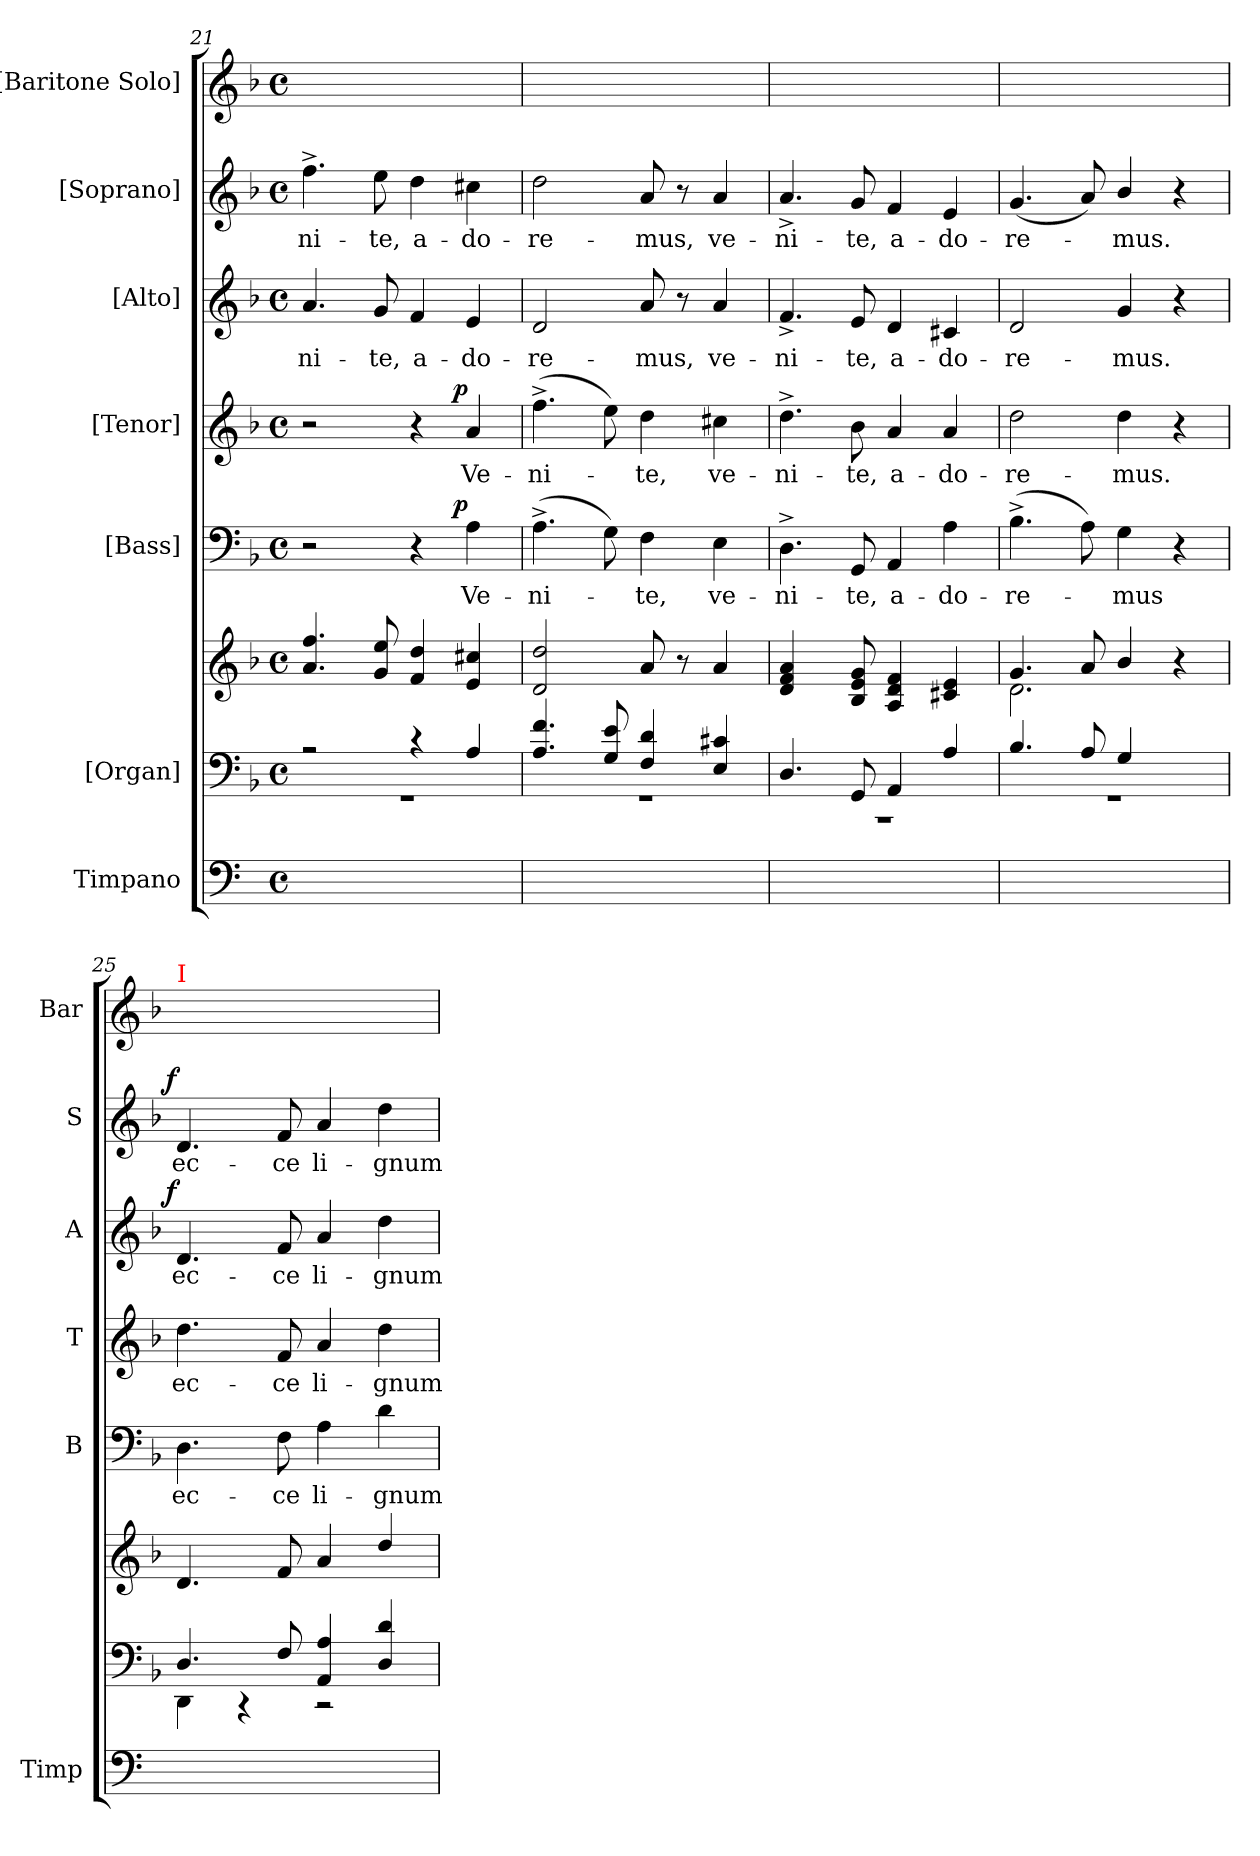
**kern	**kern	**kern	**kern	**text	**dynam	**kern	**text	**dynam	**kern	**text	**dynam	**kern	**text	**dynam	**kern
*part7	*part6	*part6	*part5	*part5	*part5	*part4	*part4	*part4	*part3	*part3	*part3	*part2	*part2	*part2	*part1
*staff8	*staff7	*staff6	*staff5	*staff5	*staff5	*staff4	*staff4	*staff4	*staff3	*staff3	*staff3	*staff2	*staff2	*staff2	*staff1
*I"Timpano	*I"[Organ]	*	*I"[Bass]	*	*	*I"[Tenor]	*	*	*I"[Alto]	*	*	*I"[Soprano]	*	*	*I"[Baritone Solo]
*I'Timp	*	*	*I'B	*	*	*I'T	*	*	*I'A	*	*	*I'S	*	*	*I'Bar
*clefF4	*clefF4	*clefG2	*clefF4	*	*	*clefG2	*	*	*clefG2	*	*	*clefG2	*	*	*clefG2
*	*	*	*	*	*	*ITrd7c12	*	*	*	*	*	*	*	*	*ITrd7c12
*	*k[b-]	*k[b-]	*k[b-]	*	*	*k[b-]	*	*	*k[b-]	*	*	*k[b-]	*	*	*k[b-]
*M4/4	*M4/4	*M4/4	*M4/4	*	*	*M4/4	*	*	*M4/4	*	*	*M4/4	*	*	*M4/4
*met(c)	*met(c)	*met(c)	*met(c)	*	*	*met(c)	*	*	*met(c)	*	*	*met(c)	*	*	*met(c)
=21	=21	=21	=21	=21	=21	=21	=21	=21	=21	=21	=21	=21	=21	=21	=21
*	*^	*	*	*	*	*	*	*	*	*	*	*	*	*	*
!	!	!	!	!	!	!	!	!	!	!	!LO:LY:i	!	!	!	!	!
1ryy	2r	1rGG	4.a/ 4.ff/	2r	.	.	2r	.	.	4.a/	-ni-	.	4.ff^\	-ni-	.	1ryy
!	!	!	!	!	!	!	!	!	!	!	!LO:LY:i	!	!	!	!	!
.	.	.	8g/ 8ee/	.	.	.	.	.	.	8g/	-te,	.	8ee\	-te,	.	.
!	!	!	!	!	!	!	!	!	!	!	!LO:LY:i	!	!	!	!	!
.	4r	.	4f/ 4dd/	4r	.	.	4r	.	.	4f/	a-	.	4dd\	a-	.	.
!	!	!	!	!	!	!LO:DY:a:rj	!	!	!LO:DY:a:rj	!	!LO:LY:i	!	!	!	!	!
.	4A/	.	4e/ 4cc#X/	4A\	Ve-	p	4A/	Ve-	p	4e/	-do-	.	4cc#X\	-do-	.	.
=22	=22	=22	=22	=22	=22	=22	=22	=22	=22	=22	=22	=22	=22	=22	=22	=22
!	!	!	!	!	!	!	!	!	!	!	!LO:LY:i	!	!	!	!	!
1ryy	4.A/ 4.f/	1rGG	2d/ 2dd/	(4.A^\	-ni-	.	(4.f^\	-ni-	.	2d/	-re-	.	2dd\	-re-	.	1ryy
.	8G/ 8e/	.	.	8G\)	.	.	8e\)	.	.	.	.	.	.	.	.	.
!	!	!	!	!	!	!	!	!	!	!	!LO:LY:i	!	!	!	!	!
.	4F/ 4d/	.	8a/	4F\	-te,	.	4d\	-te,	.	8a/	-mus,	.	8a/	-mus,	.	.
.	.	.	8r	.	.	.	.	.	.	8r	.	.	8r	.	.	.
!	!	!	!	!	!	!	!	!	!	!	!LO:LY:i	!	!	!	!	!
.	4E/ 4c#X/	.	4a/	4E\	ve-	.	4c#X\	ve-	.	4a/	ve-	.	4a/	ve-	.	.
=23	=23	=23	=23	=23	=23	=23	=23	=23	=23	=23	=23	=23	=23	=23	=23	=23
!	!	!	!LO:N:vis=4	!	!	!	!	!	!	!	!LO:LY:i	!	!	!	!	!
1ryy	4.D/	1r	4.d/ 4.f/ 4.a/	4.D^\	-ni-	.	4.d^\	-ni-	.	4.f^/	-ni-	.	4.a^/	-ni-	.	1ryy
!	!	!	!	!	!LO:LY:i	!	!	!	!	!	!LO:LY:i	!	!	!	!	!
.	8GG/	.	8B-/ 8e/ 8g/	8GG/	-te,	.	8B-\	-te,	.	8e/	-te,	.	8g/	-te,	.	.
!	!	!	!	!	!LO:LY:i	!	!	!	!	!	!LO:LY:i	!	!	!	!	!
.	4AA/	.	4A/ 4d/ 4f/	4AA/	a-	.	4A/	a-	.	4d/	a-	.	4f/	a-	.	.
!	!	!	!	!	!LO:LY:i	!	!	!	!	!	!LO:LY:i	!	!	!	!	!
.	4A/	.	4c#X/ 4e/	4A\	-do-	.	4A/	-do-	.	4c#X/	-do-	.	4e/	-do-	.	.
=24	=24	=24	=24	=24	=24	=24	=24	=24	=24	=24	=24	=24	=24	=24	=24	=24
*	*	*	*^	*	*	*	*	*	*	*	*	*	*	*	*	*
!	!	!	!	!	!	!LO:LY:i	!	!	!	!	!	!LO:LY:i	!	!	!	!	!
1ryy	4.B-/	1rGG	4.g/	2.d\	(4.B-^\	-re-	.	2d\	-re-	.	2d/	-re-	.	(4.g/	-re-	.	1ryy
.	8A/	.	8a/	.	8A\)	.	.	.	.	.	.	.	.	8a/)	.	.	.
.	4G/	.	4b-/	.	4G\	-mus	.	4d\	-mus.	.	4g/	-mus.	.	4b-/	-mus.	.	.
.	4ryy	.	4r	4ryy	4r	.	.	4r	.	.	4r	.	.	4r	.	.	.
=25	=25	=25	=25	=25	=25	=25	=25	=25	=25	=25	=25	=25	=25	=25	=25	=25	=25
!	!	!	!	!	!	!	!	!	!	!	!	!	!	!	!	!	!LO:TX:a:color=red:t=I
!	!	!	!	!	!	!	!	!	!	!	!	!	!LO:DY:a:rj	!	!	!LO:DY:a:rj	!
*	*	*	*v	*v	*	*	*	*	*	*	*	*	*	*	*	*	*
1ryy	4.D/	4DD\	4.d/	4.D\	ec-	.	4.d\	ec-	.	4.d/	ec-	f	4.d/	ec-	f	1ryy
.	.	4r	.	.	.	.	.	.	.	.	.	.	.	.	.	.
!	!	!	!	!	!LO:LY:i	!	!	!LO:LY:i	!	!	!LO:LY:i	!	!	!	!	!
.	8F/	.	8f/	8F\	-ce	.	8F/	-ce	.	8f/	-ce	.	8f/	-ce	.	.
!	!	!	!	!	!LO:LY:i	!	!	!LO:LY:i	!	!	!LO:LY:i	!	!	!	!	!
.	4AA/ 4A/	2r	4a/	4A\	li-	.	4A/	li-	.	4a/	li-	.	4a/	li-	.	.
!	!	!	!	!	!LO:LY:i	!	!	!LO:LY:i	!	!	!LO:LY:i	!	!	!	!	!
.	4D/ 4d/	.	4dd/	4d\	-gnum	.	4d\	-gnum	.	4dd\	-gnum	.	4dd\	-gnum	.	.
*	*v	*v	*	*	*	*	*	*	*	*	*	*	*	*	*	*
=	=	=	=	=	=	=	=	=	=	=	=	=	=	=	=
*-	*-	*-	*-	*-	*-	*-	*-	*-	*-	*-	*-	*-	*-	*-	*-
